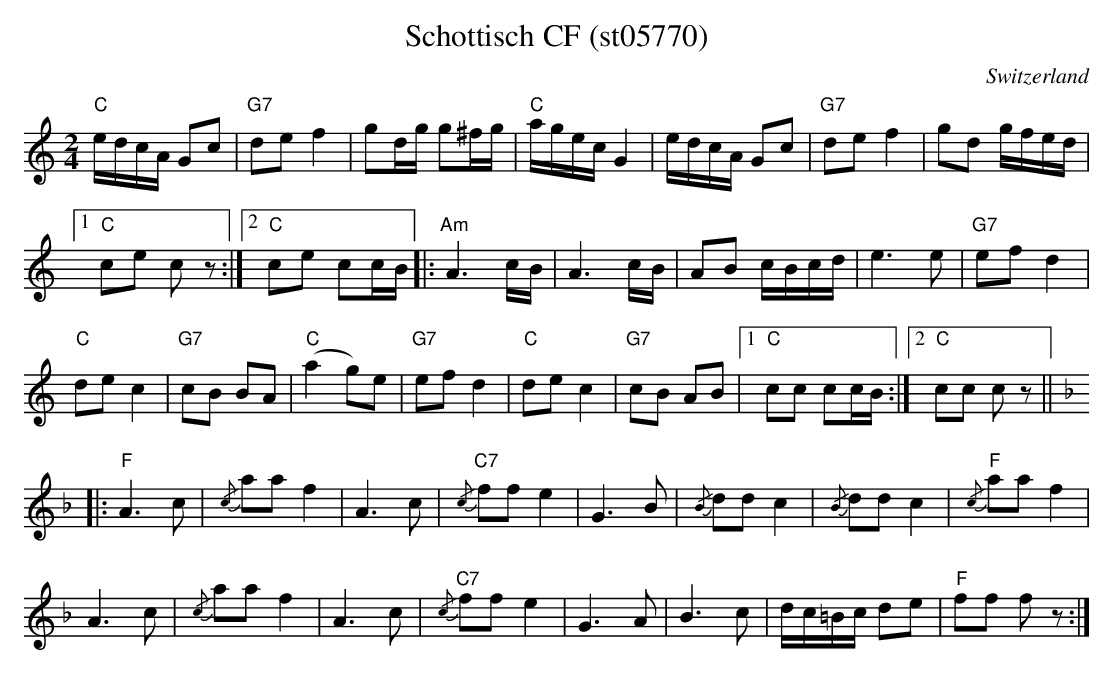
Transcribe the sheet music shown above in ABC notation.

X:1
T: Schottisch CF (st05770)
O:Switzerland
M:2/4
L:1/16
K:C major
"C"edcA G2c2 | "G7"d2e2f4 | g2dg g2^fg | "C"agec G4 | edcA G2c2 | "G7"d2e2f4 | g2d2 gfed |1
"C"c2e2 c2z2 :|2 "C"c2e2 c2cB |: "Am"A6 cB | A6 cB | A2B2 cBcd | e6e2 | "G7"e2f2d4 | [L:1/8]
"C"de c2 | "G7"cB BA | "C"(a2g)e | "G7"efd2 | "C"dec2 | "G7"cB AB |1 "C"cc cc/B/ :|2 "C"cc cz || [K:F]
|: "F"A3c | {/c}aa f2 | A3c | "C7"{/c}ffe2 | G3B | {/B}ddc2 | {/B}ddc2 | "F"{/c}aaf2 |
A3c | {/c}aa f2 | A3c | "C7"{/c}ffe2 | G3A | B3c | d/c/=B/c/ de | "F"ff fz :|
